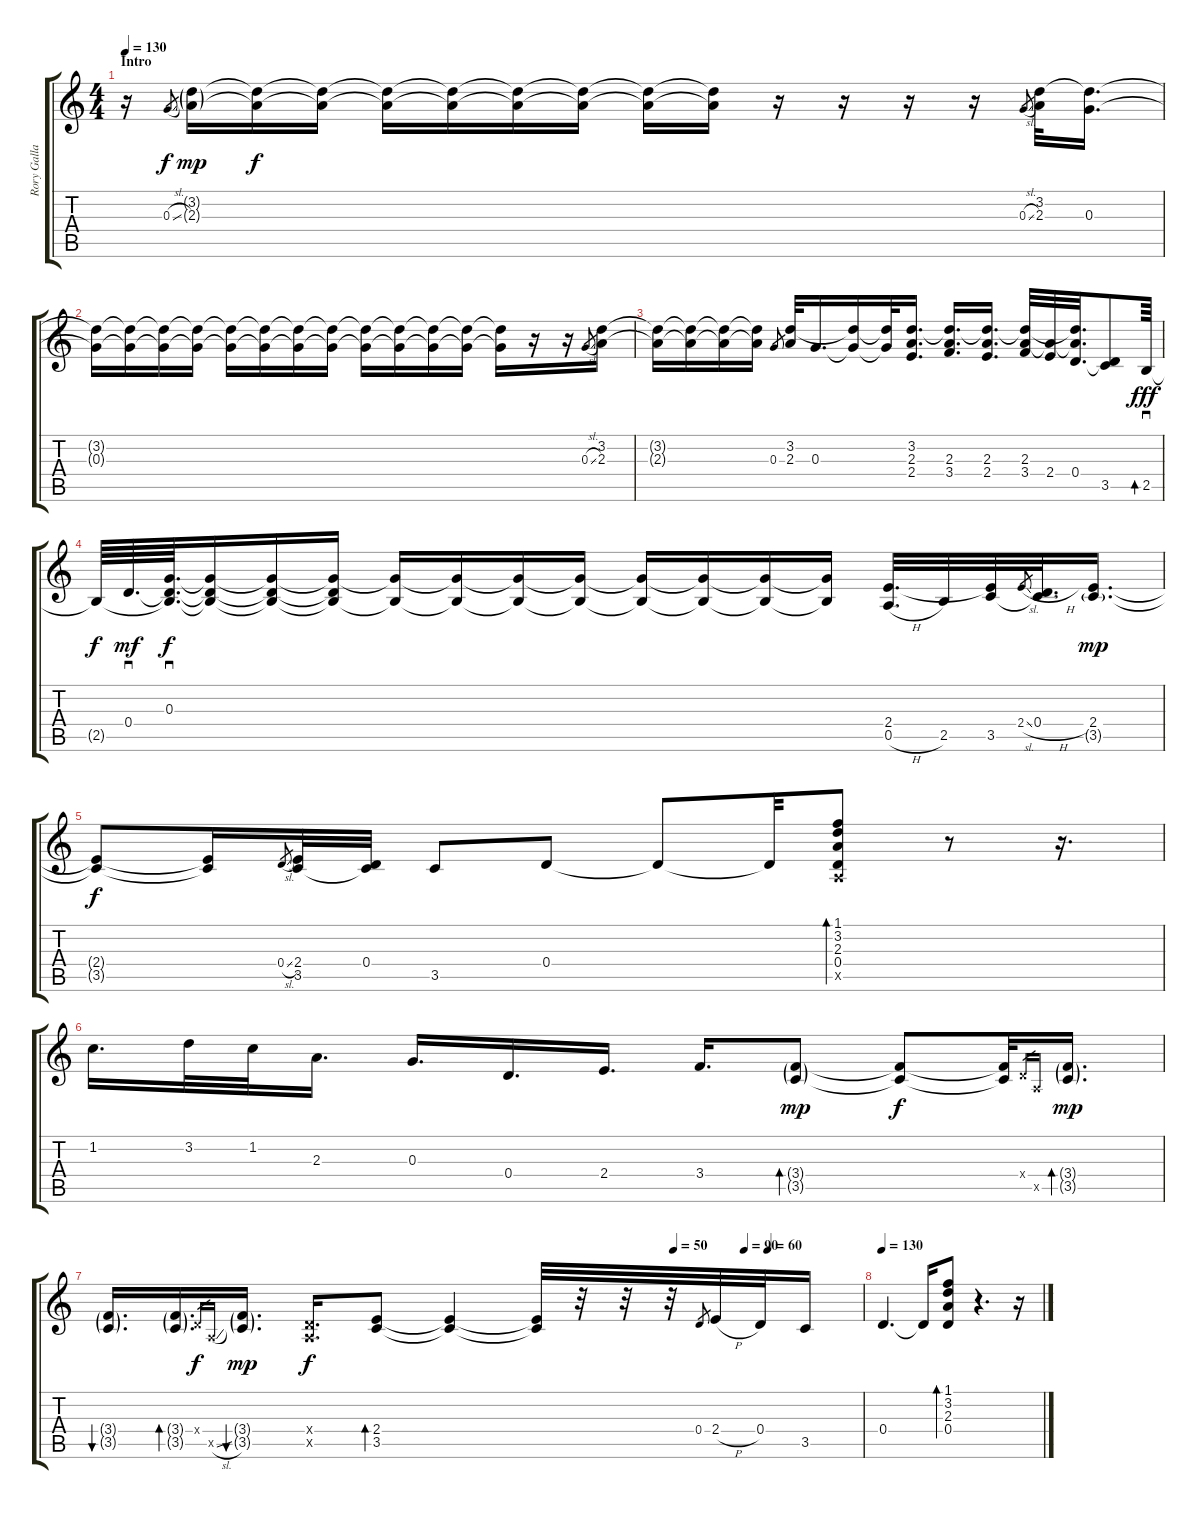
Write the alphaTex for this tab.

\track ("Rory Gallagher" "Rory Galla") {instrument electricguitarclean}
\staff {score tabs}
\tuning (E4 B3 G3 D3 A2 E2) {hide}
\ts (4 4)
\section ("" "Intro")
\tempo 130
\tempo 90
\tempo 130
\clef g2
\ks c
r.16{dy f instrument electricguitarclean} 0.3{sl}.8{gr} (3.2{g} 2.3{g}).16{dy mp volume 10} (3.2{t} 2.3{t}).16{dy f} (3.2{t} 2.3{t}).16 (3.2{t} 2.3{t}).16 (3.2{t} 2.3{t}).16 (3.2{t} 2.3{t}).16 (3.2{t} 2.3{t}).16 (3.2{t} 2.3{t}).16 (3.2{t} 2.3{t}).16 r.16 r.16 r.16{volume 13} r.16 0.3{sl}.8{gr} (3.2 2.3).32 (3.2{t} 0.3).16{d} |
(3.2{t} 0.3{t}).16 (3.2{t} 0.3{t}).16 (3.2{t} 0.3{t}).16 (3.2{t} 0.3{t}).16 (3.2{t} 0.3{t}).16 (3.2{t} 0.3{t}).16 (3.2{t} 0.3{t}).16 (3.2{t} 0.3{t}).16 (3.2{t} 0.3{t}).16 (3.2{t} 0.3{t}).16 (3.2{t} 0.3{t}).16 (3.2{t} 0.3{t}).16 (3.2{t} 0.3{t}).16 r.16 r.16 0.3{sl}.8{gr} (3.2 2.3).16 |
(3.2{t} 2.3{t}).16 (3.2{t} 2.3{t}).16 (3.2{t} 2.3{t}).16 (3.2{t} 2.3{t}).16 0.3.8{gr} (3.2 2.3).32 0.3.16{d} (3.2{t} 0.3{t}).16 (3.2{t} 0.3{t}).32 (3.2 2.3 2.4).16{d} (3.2{t} 2.3 3.4).16{d} (3.2{t} 2.3 2.4).16{d} (3.2{t} 2.3 3.4).32 (2.3{t} 2.4).32 (3.2{t} 2.3{t} 0.4).32{d} (0.4{t} 3.5).8 2.5.64{sd bd 240 dy fff} |
2.5{t}.64{dy f} 0.4.64{d sd dy mf} (0.3 0.4{t} 2.5{t}).64{d sd dy f} (0.3{t} 0.4{t} 2.5{t}).16 (0.3{t} 0.4{t} 2.5{t}).16 (0.3{t} 0.4{t} 2.5{t}).16 (0.3{t} 2.5{t}).16 (0.3{t} 2.5{t}).16 (0.3{t} 2.5{t}).16 (0.3{t} 2.5{t}).16 (0.3{t} 2.5{t}).16 (0.3{t} 2.5{t}).16 (0.3{t} 2.5{t}).16 (0.3{t} 2.5{t}).16 (2.4 0.5{h}).32{d} 2.5.32 (2.4{t} 3.5).32 2.4{sl}.8{gr} (0.4{h} 3.5{t}).32{d} (2.4 3.5{g}).16{d dy mp} |
(2.4{t} 3.5{t}).8{dy f} (2.4{t} 3.5{t}).16 0.4{sl}.8{gr} (2.4 3.5).32 (0.4 3.5{t}).32 3.5.8 0.4.8 0.4{t}.8 0.4{t}.32 (1.1 3.2 2.3 0.4 0.5{x}).8{bd 240} r.8 r.16{d} |
1.2.16{d} 3.2.32 1.2.32 2.3.16{d} 0.3.16{d} 0.4.16{d} 2.4.16{d} 3.4.16{d} (3.4{g} 3.5{g}).8{bd 480 dy mp} (3.4{t} 3.5{t}).8{dy f} (3.4{t} 3.5{t}).32 0.4{x}.16{gr} 0.5{x}.16{gr} (3.4{g} 3.5{g}).16{d bd 120 dy mp} |
\tempo (50 0.75)
\tempo (90 0.84375)
\tempo (60 0.875)
(3.4{g} 3.5{g}).16{d bu 120} (3.4{g} 3.5{g}).16{d bd 30} 0.4{x}.16{gr dy f} 0.5{sl x}.16{gr} (3.4{g} 3.5{g}).16{d bu 120 dy mp} (0.4{x} 0.5{x}).16{d dy f} (2.4 3.5).8{bd 120} (2.4{t} 3.5{t}).4 (2.4{t} 3.5{t}).32 r.32 r.32 r.32 0.4.8{gr} 2.4{h}.32 0.4.32 3.5.16 |
\tempo 125
\tempo 130
0.4.4{d} 0.4{t}.16 (1.1 3.2 2.3 0.4).8{bd 120} r.4{d} r.16
